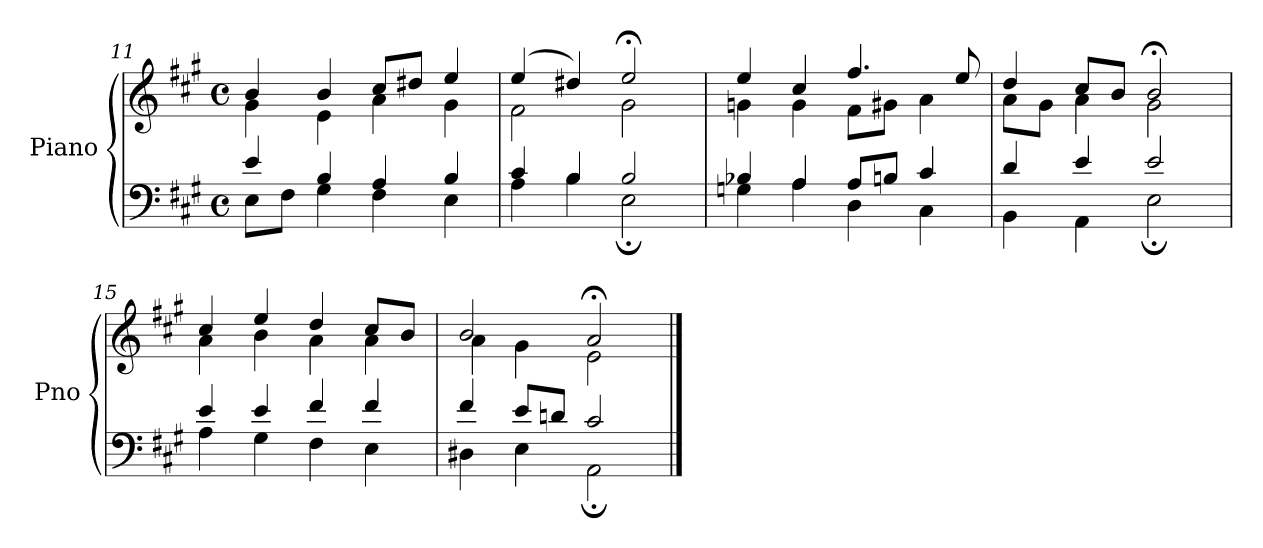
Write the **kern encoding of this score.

**kern	**kern
*part1	*part1
*staff2	*staff1
*I"Piano	*
*I'Pno	*
*clefF4	*clefG2
*k[f#c#g#]	*k[f#c#g#]
*M4/4	*M4/4
*met(c)	*met(c)
=11	=11
*^	*^
4e/	8E\L	4b/	4g#\
.	8F#\J	.	.
4B/	4G#\	4b/	4e\
4A/	4F#\	8cc#/L	4a\
.	.	8dd#X/J	.
4B/	4E\	4ee/	4g#\
=12	=12	=12	=12
4c#/	4A\	(>4ee/	2f#\
4B/	4B\	4dd#X/)	.
2B/	2E;\	2ee;</	2g#\
=13	=13	=13	=13
4B-X/	4Gn\	4ee/	4gn\
4A/	4A\	4cc#/	4g\
8A/L	4D\	4.ff#/	8f#\L
8Bn/J	.	.	8g#X\J
4c#/	4C#\	.	4a\
.	.	8ee/	.
=14	=14	=14	=14
4d/	4BB\	4dd/	8a\L
.	.	.	8g#\J
4e/	4AA\	8cc#/L	4a\
.	.	8b/J	.
2e/	2E;\	2b;</	2g#\
=15	=15	=15	=15
4e/	4A\	4cc#/	4a\
4e/	4G#\	4ee/	4b\
4f#/	4F#\	4dd/	4a\
4f#/	4E\	8cc#/L	4a\
.	.	8b/J	.
=16	=16	=16	=16
4f#/	4D#X\	2b/	4a\
8e/L	4E\	.	4g#\
8dn/J	.	.	.
2c#/	2AA;\	2a;</	2e\
*v	*v	*	*
*	*v	*v
==	==
*-	*-
